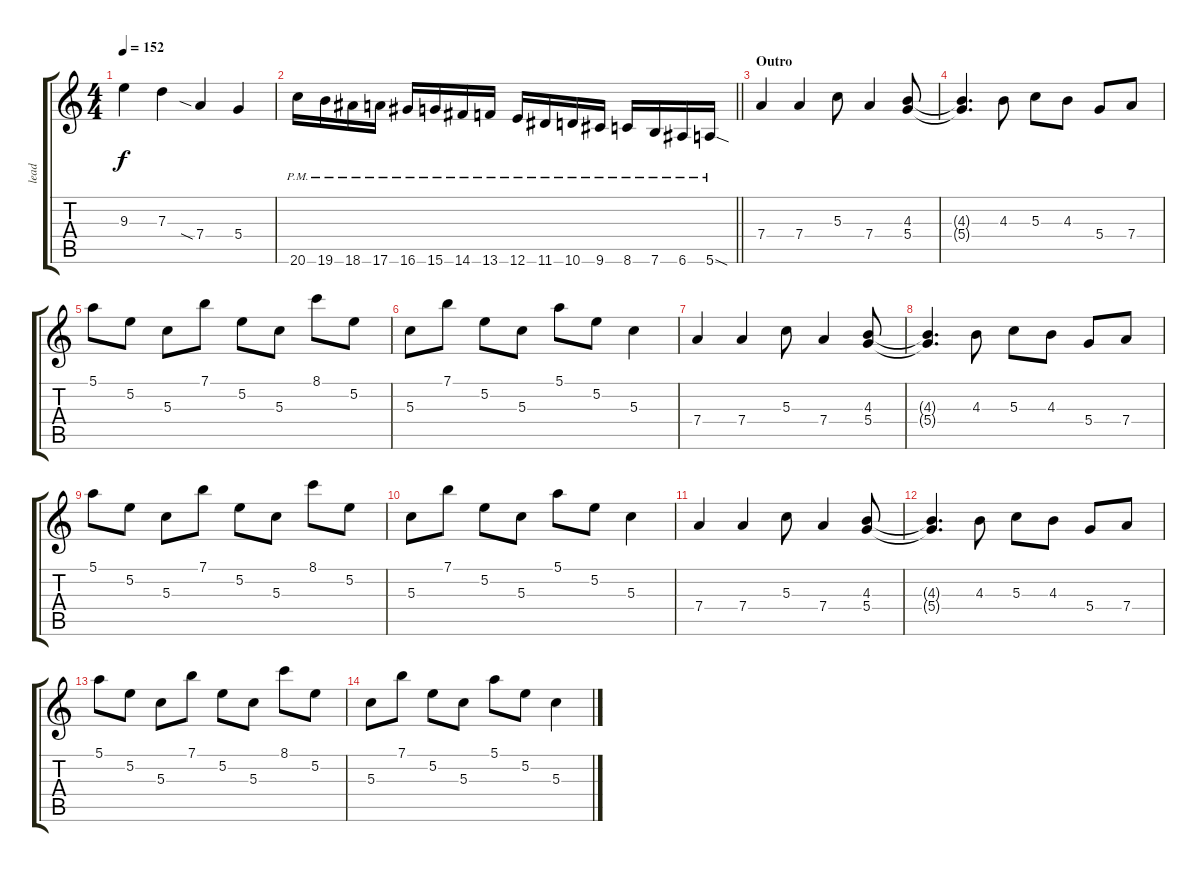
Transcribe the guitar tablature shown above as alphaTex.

\track ("lead" "lead") {instrument electricguitarjazz}
\staff {score tabs}
\tuning (E4 B3 G3 D3 A2 E2) {hide}
\ts (4 4)
\tempo 152
\clef g2
\ks c
9.3.4{dy f} 7.3.4 7.4{sia}.4 5.4.4 |
\barLineRight lightlight
20.6{pm}.16 19.6{pm}.16 18.6{pm}.16 17.6{pm}.16 16.6{pm}.16 15.6{pm}.16 14.6{pm}.16 13.6{pm}.16 12.6{pm}.16 11.6{pm}.16 10.6{pm}.16 9.6{pm}.16 8.6{pm}.16 7.6{pm}.16 6.6{pm}.16 5.6{sod pm}.16 |
\section ("" "Outro")
7.4.4 7.4.4 5.3.8 7.4.4 (4.3 5.4).8 |
(4.3{t} 5.4{t}).4{d} 4.3.8{beam Down} 5.3.8 4.3.8 5.4.8 7.4.8 |
5.1.8 5.2.8 5.3.8 7.1.8 5.2.8 5.3.8 8.1.8 5.2.8 |
5.3.8 7.1.8 5.2.8 5.3.8 5.1.8 5.2.8 5.3.4 |
7.4.4 7.4.4 5.3.8 7.4.4 (4.3 5.4).8 |
(4.3{t} 5.4{t}).4{d} 4.3.8{beam Down} 5.3.8 4.3.8 5.4.8 7.4.8 |
5.1.8 5.2.8 5.3.8 7.1.8 5.2.8 5.3.8 8.1.8 5.2.8 |
5.3.8 7.1.8 5.2.8 5.3.8 5.1.8 5.2.8 5.3.4 |
7.4.4 7.4.4 5.3.8 7.4.4 (4.3 5.4).8 |
(4.3{t} 5.4{t}).4{d} 4.3.8{beam Down} 5.3.8 4.3.8 5.4.8 7.4.8 |
5.1.8 5.2.8 5.3.8 7.1.8 5.2.8 5.3.8 8.1.8 5.2.8 |
5.3.8 7.1.8 5.2.8 5.3.8 5.1.8 5.2.8 5.3.4
